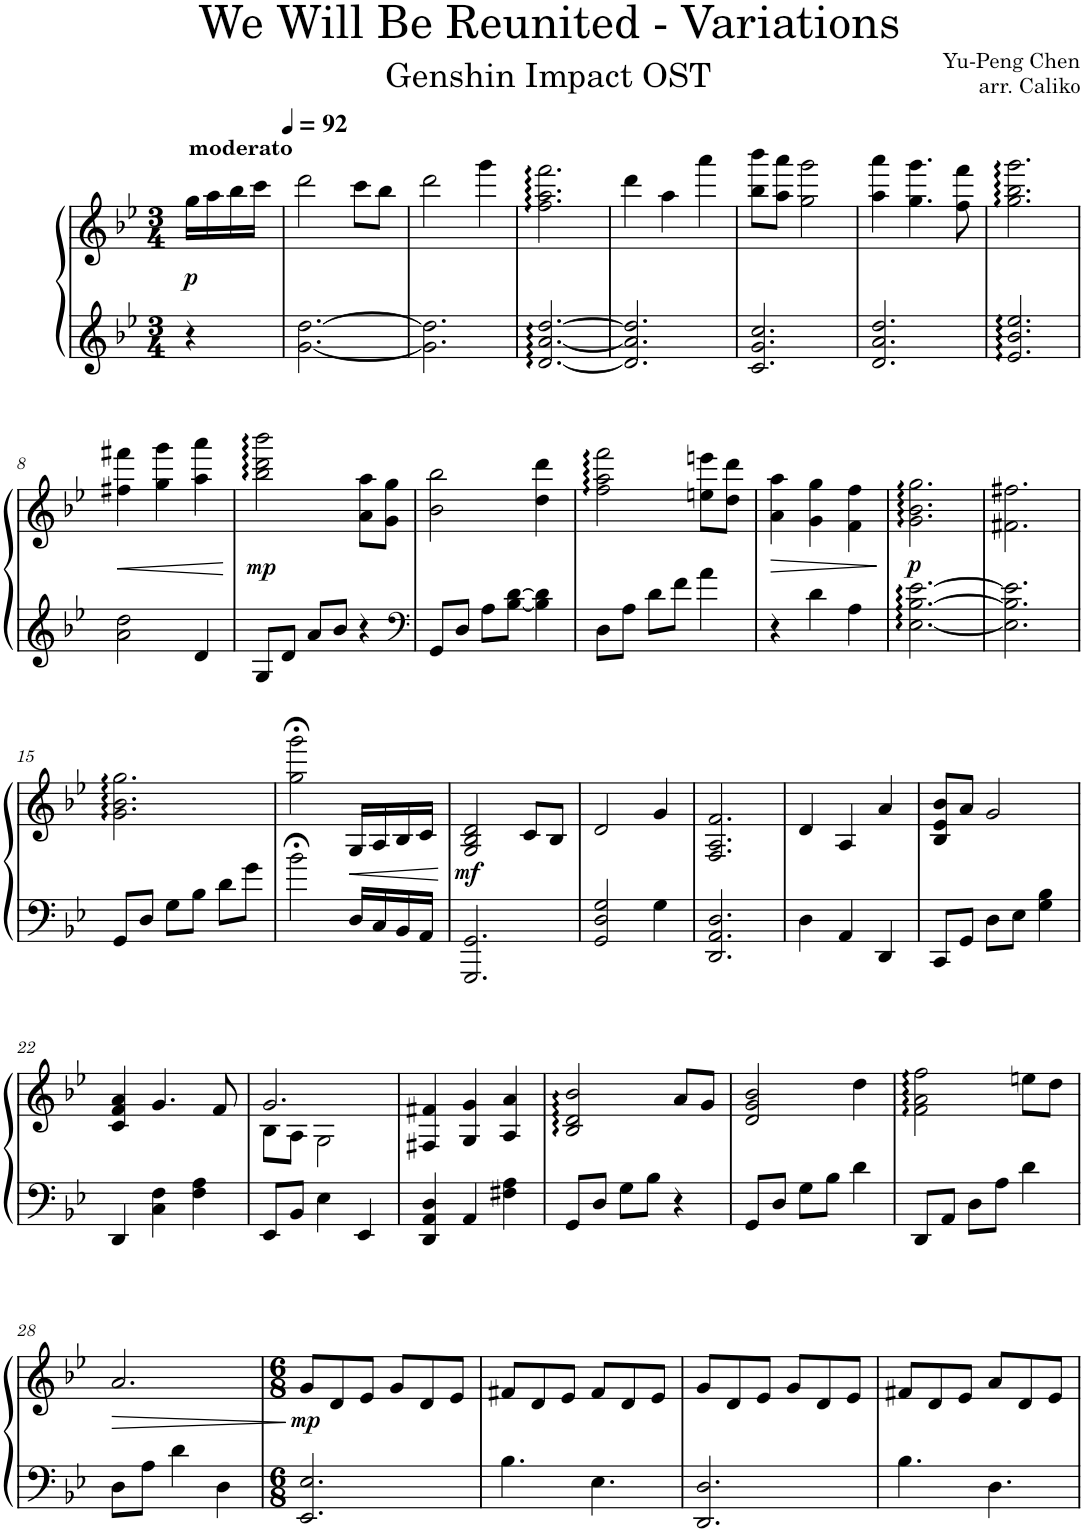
**kern	**kern	**dynam
*part1	*part1	*part1
*staff2	*staff1	*staff1/2
*I"Piano	*	*
*I'Pno.	*	*
*clefG2	*clefG2	*
*k[b-e-]	*k[b-e-]	*
*M3/4	*M3/4	*
*MM92	*MM92	*
=	=	=
!	!LO:TX:a:B:t=moderato	!
!	!	!LO:DY:b
4r	16gg\LL	p
.	16aa\	.
.	16bb-\	.
.	16ccc\JJ	.
=1	=1	=1
[2.g\ [2.dd\	2ddd\	.
.	8ccc\L	.
.	8bb-\J	.
=2	=2	=2
2.g\] 2.dd\]	2ddd\	.
.	4ggg\	.
=3	=3	=3
[2.d/ [2.a/ [2.dd/	2.ff\ 2.aa\ 2.fff\	.
=4	=4	=4
2.d/] 2.a/] 2.dd/]	4ddd\	.
.	4aa\	.
.	4aaa\	.
=5	=5	=5
2.c/ 2.g/ 2.cc/	8bb-\ 8bbb-\L	.
.	8aa\ 8aaa\J	.
.	2gg\ 2ggg\	.
=6	=6	=6
2.d/ 2.a/ 2.dd/	4aa\ 4aaa\	.
.	4.gg\ 4.ggg\	.
.	8ff\ 8fff\	.
=7	=7	=7
2.e-/ 2.b-/ 2.ee-/	2.gg\ 2.bb-\ 2.ggg\	.
!!LO:LB:g=z
=8	=8	=8
!	!	!LO:HP:b
2a\ 2dd\	4ff#X\ 4fff#X\	<
.	4gg\ 4ggg\	.
4d/	4aa\ 4aaa\	.
.	.	[
=9	=9	=9
!	!	!LO:DY:b
8G/L	2bb-\ 2ddd\ 2bbb-\	mp
8d/J	.	.
8a/L	.	.
8b-/J	.	.
4r	8a\ 8aa\L	.
.	8g\ 8gg\J	.
=10	=10	=10
*clefF4	*	*
8GG/L	2b-\ 2bb-\	.
8D/J	.	.
8A\L	.	.
[8B-\ [8d\J	.	.
4B-\] 4d\]	4dd\ 4ddd\	.
=11	=11	=11
8D\L	2ff\ 2aa\ 2fff\	.
8A\J	.	.
8d\L	.	.
8f\J	.	.
4a\	8een\ 8eeen\L	.
.	8dd\ 8ddd\J	.
=12	=12	=12
!	!	!LO:HP:b
4r	4a\ 4aa\	>
4d\	4g\ 4gg\	.
4A\	4f\ 4ff\	.
.	.	]
=13	=13	=13
!	!	!LO:DY:b
[2.E-\ [2.B-\ [2.e-\	2.g\ 2.b-\ 2.gg\	p
=14	=14	=14
2.E-\] 2.B-\] 2.e-\]	2.f#X\ 2.ff#X\	.
!!LO:LB:g=z
=15	=15	=15
8GG/L	2.g\ 2.b-\ 2.gg\	.
8D/J	.	.
8G\L	.	.
8B-\J	.	.
8d\L	.	.
8g\J	.	.
=16	=16	=16
2b-;<\	2gg\;< 2ggg\;<	.
!	!	!LO:HP:b
16D/LL	16G/LL	<
16C/	16A/	.
16BB-/	16B-/	.
16AA/JJ	16c/JJ	.
.	.	[
=17	=17	=17
!	!	!LO:DY:b
2.GGG/ 2.GG/	2G/ 2B-/ 2d/	mf
.	8c/L	.
.	8B-/J	.
=18	=18	=18
2GG/ 2D/ 2G/	2d/	.
4G\	4g/	.
=19	=19	=19
2.DD/ 2.AA/ 2.D/	2.F/ 2.A/ 2.f/	.
=20	=20	=20
4D\	4d/	.
4AA/	4A/	.
4DD/	4a/	.
=21	=21	=21
8CC/L	8B-/ 8e-/ 8b-/L	.
8GG/J	8a/J	.
8D\L	2g/	.
8E-\J	.	.
4G\ 4B-\	.	.
!!LO:LB:g=z
=22	=22	=22
4DD/	4c/ 4f/ 4a/	.
4C\ 4F\	4.g/	.
4F\ 4A\	.	.
.	8f/	.
=23	=23	=23
*	*^	*
8EE-/L	2.g/	8B-\L	.
8BB-/J	.	8A\J	.
4E-\	.	2G\	.
4EE-/	.	.	.
*	*v	*v	*
=24	=24	=24
4DD/ 4AA/ 4D/	4F#X/ 4f#X/	.
4AA/	4G/ 4g/	.
4F#X\ 4A\	4A/ 4a/	.
=25	=25	=25
8GG/L	2B-/ 2d/ 2b-/	.
8D/J	.	.
8G\L	.	.
8B-\J	.	.
4r	8a/L	.
.	8g/J	.
=26	=26	=26
8GG/L	2d/ 2g/ 2b-/	.
8D/J	.	.
8G\L	.	.
8B-\J	.	.
4d\	4dd\	.
=27	=27	=27
8DD/L	2f\ 2a\ 2ff\	.
8AA/J	.	.
8D\L	.	.
8A\J	.	.
4d\	8een\L	.
.	8dd\J	.
!!LO:LB:g=z
=28	=28	=28
!	!	!LO:HP:b
8D\L	2.a/	>
8A\J	.	.
4d\	.	.
4D\	.	.
.	.	]
=29	=29	=29
*M6/8	*M6/8	*
!	!	!LO:DY:b
2.EE-/ 2.E-/	8g/L	mp
.	8d/	.
.	8e-/J	.
.	8g/L	.
.	8d/	.
.	8e-/J	.
=30	=30	=30
4.B-\	8f#X/L	.
.	8d/	.
.	8e-/J	.
4.E-\	8f#/L	.
.	8d/	.
.	8e-/J	.
=31	=31	=31
2.DD/ 2.D/	8g/L	.
.	8d/	.
.	8e-/J	.
.	8g/L	.
.	8d/	.
.	8e-/J	.
=32	=32	=32
4.B-\	8f#X/L	.
.	8d/	.
.	8e-/J	.
4.D\	8a/L	.
.	8d/	.
.	8e-/J	.
=	=	=
*-	*-	*-
